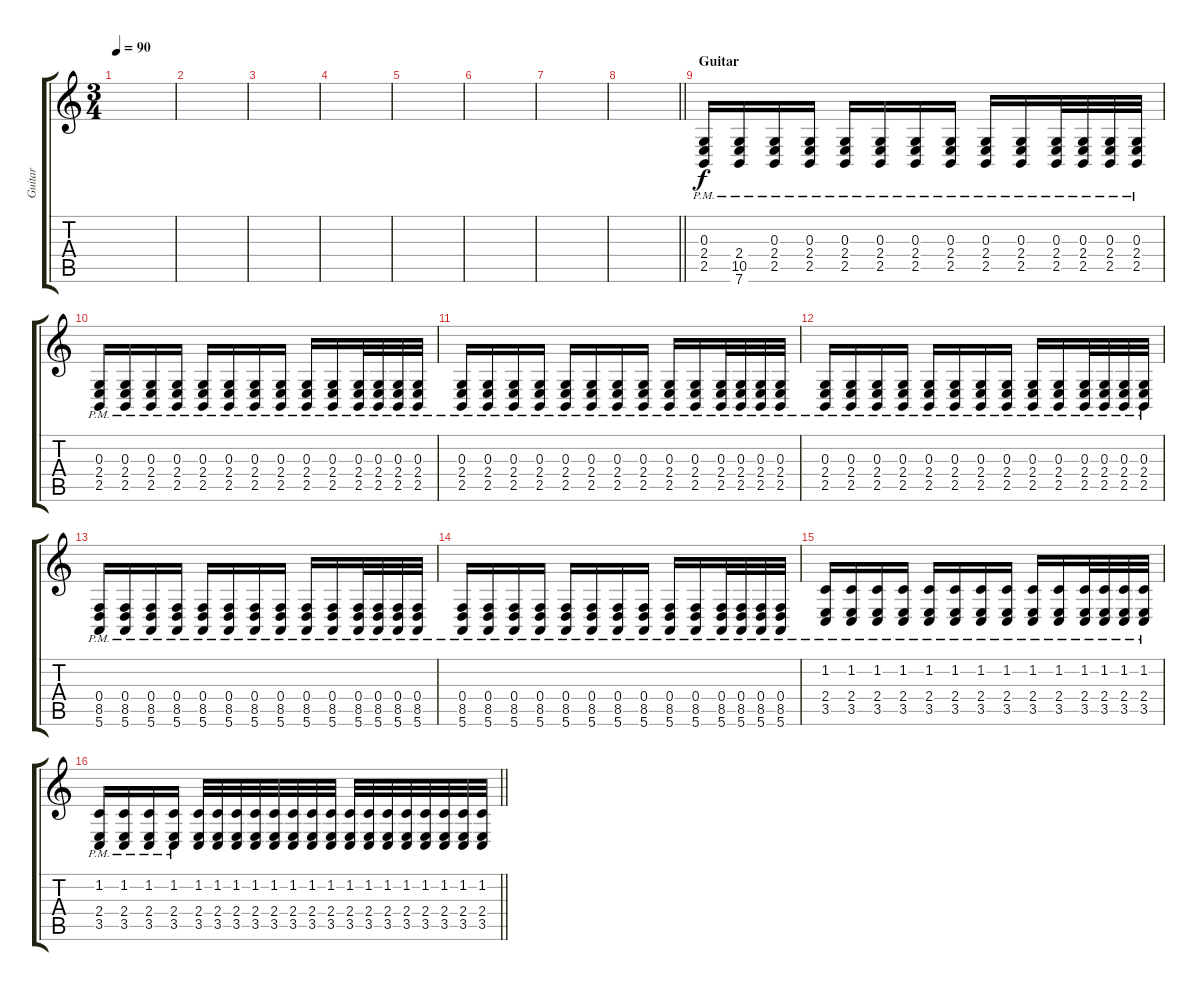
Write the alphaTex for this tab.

\track ("Guitar" "Guitar") {instrument stringensemble1}
\staff {score tabs}
\tuning (E4 B3 G3 D3 A2 E2) {hide}
\ts (3 4)
\tempo 90
\clef g2
\ks c
|
|
|
|
|
|
|
\barLineRight lightlight
|
\section ("" "Guitar")
(0.3{pm} 2.4{pm} 2.5{pm}).16{volume 16 instrument overdrivenguitar} (2.4{pm} 10.5{pm} 7.6{pm}).16 (0.3{pm} 2.4{pm} 2.5{pm}).16 (0.3{pm} 2.4{pm} 2.5{pm}).16 (0.3{pm} 2.4{pm} 2.5{pm}).16 (0.3{pm} 2.4{pm} 2.5{pm}).16 (0.3{pm} 2.4{pm} 2.5{pm}).16 (0.3{pm} 2.4{pm} 2.5{pm}).16 (0.3{pm} 2.4{pm} 2.5{pm}).16 (0.3{pm} 2.4{pm} 2.5{pm}).16 (0.3{pm} 2.4{pm} 2.5{pm}).32 (0.3{pm} 2.4{pm} 2.5{pm}).32 (0.3{pm} 2.4{pm} 2.5{pm}).32 (0.3{pm} 2.4{pm} 2.5{pm}).32 |
(0.3{pm} 2.4{pm} 2.5{pm}).16 (0.3{pm} 2.4{pm} 2.5{pm}).16 (0.3{pm} 2.4{pm} 2.5{pm}).16 (0.3{pm} 2.4{pm} 2.5{pm}).16 (0.3{pm} 2.4{pm} 2.5{pm}).16 (0.3{pm} 2.4{pm} 2.5{pm}).16 (0.3{pm} 2.4{pm} 2.5{pm}).16 (0.3{pm} 2.4{pm} 2.5{pm}).16 (0.3{pm} 2.4{pm} 2.5{pm}).16 (0.3{pm} 2.4{pm} 2.5{pm}).16 (0.3{pm} 2.4{pm} 2.5{pm}).32 (0.3{pm} 2.4{pm} 2.5{pm}).32 (0.3{pm} 2.4{pm} 2.5{pm}).32 (0.3{pm} 2.4{pm} 2.5{pm}).32 |
(0.3{pm} 2.4{pm} 2.5{pm}).16 (0.3{pm} 2.4{pm} 2.5{pm}).16 (0.3{pm} 2.4{pm} 2.5{pm}).16 (0.3{pm} 2.4{pm} 2.5{pm}).16 (0.3{pm} 2.4{pm} 2.5{pm}).16 (0.3{pm} 2.4{pm} 2.5{pm}).16 (0.3{pm} 2.4{pm} 2.5{pm}).16 (0.3{pm} 2.4{pm} 2.5{pm}).16 (0.3{pm} 2.4{pm} 2.5{pm}).16 (0.3{pm} 2.4{pm} 2.5{pm}).16 (0.3{pm} 2.4{pm} 2.5{pm}).32 (0.3{pm} 2.4{pm} 2.5{pm}).32 (0.3{pm} 2.4{pm} 2.5{pm}).32 (0.3{pm} 2.4{pm} 2.5{pm}).32 |
(0.3{pm} 2.4{pm} 2.5{pm}).16 (0.3{pm} 2.4{pm} 2.5{pm}).16 (0.3{pm} 2.4{pm} 2.5{pm}).16 (0.3{pm} 2.4{pm} 2.5{pm}).16 (0.3{pm} 2.4{pm} 2.5{pm}).16 (0.3{pm} 2.4{pm} 2.5{pm}).16 (0.3{pm} 2.4{pm} 2.5{pm}).16 (0.3{pm} 2.4{pm} 2.5{pm}).16 (0.3{pm} 2.4{pm} 2.5{pm}).16 (0.3{pm} 2.4{pm} 2.5{pm}).16 (0.3{pm} 2.4{pm} 2.5{pm}).32 (0.3{pm} 2.4{pm} 2.5{pm}).32 (0.3{pm} 2.4{pm} 2.5{pm}).32 (0.3{pm} 2.4{pm} 2.5{pm}).32 |
(0.4{pm} 8.5{pm} 5.6{pm}).16 (0.4{pm} 8.5{pm} 5.6{pm}).16 (0.4{pm} 8.5{pm} 5.6{pm}).16 (0.4{pm} 8.5{pm} 5.6{pm}).16 (0.4{pm} 8.5{pm} 5.6{pm}).16 (0.4{pm} 8.5{pm} 5.6{pm}).16 (0.4{pm} 8.5{pm} 5.6{pm}).16 (0.4{pm} 8.5{pm} 5.6{pm}).16 (0.4{pm} 8.5{pm} 5.6{pm}).16 (0.4{pm} 8.5{pm} 5.6{pm}).16 (0.4{pm} 8.5{pm} 5.6{pm}).32 (0.4{pm} 8.5{pm} 5.6{pm}).32 (0.4{pm} 8.5{pm} 5.6{pm}).32 (0.4{pm} 8.5{pm} 5.6{pm}).32 |
(0.4{pm} 8.5{pm} 5.6{pm}).16 (0.4{pm} 8.5{pm} 5.6{pm}).16 (0.4{pm} 8.5{pm} 5.6{pm}).16 (0.4{pm} 8.5{pm} 5.6{pm}).16 (0.4{pm} 8.5{pm} 5.6{pm}).16 (0.4{pm} 8.5{pm} 5.6{pm}).16 (0.4{pm} 8.5{pm} 5.6{pm}).16 (0.4{pm} 8.5{pm} 5.6{pm}).16 (0.4{pm} 8.5{pm} 5.6{pm}).16 (0.4{pm} 8.5{pm} 5.6{pm}).16 (0.4{pm} 8.5{pm} 5.6{pm}).32 (0.4{pm} 8.5{pm} 5.6{pm}).32 (0.4{pm} 8.5{pm} 5.6{pm}).32 (0.4{pm} 8.5{pm} 5.6{pm}).32 |
(1.2{pm} 2.4{pm} 3.5{pm}).16 (1.2{pm} 2.4{pm} 3.5{pm}).16 (1.2{pm} 2.4{pm} 3.5{pm}).16 (1.2{pm} 2.4{pm} 3.5{pm}).16 (1.2{pm} 2.4{pm} 3.5{pm}).16 (1.2{pm} 2.4{pm} 3.5{pm}).16 (1.2{pm} 2.4{pm} 3.5{pm}).16 (1.2{pm} 2.4{pm} 3.5{pm}).16 (1.2{pm} 2.4{pm} 3.5{pm}).16 (1.2{pm} 2.4{pm} 3.5{pm}).16 (1.2{pm} 2.4{pm} 3.5{pm}).32 (1.2{pm} 2.4{pm} 3.5{pm}).32 (1.2{pm} 2.4{pm} 3.5{pm}).32 (1.2{pm} 2.4{pm} 3.5{pm}).32 |
\barLineRight lightlight
(1.2{pm} 2.4{pm} 3.5{pm}).16 (1.2{pm} 2.4{pm} 3.5{pm}).16 (1.2{pm} 2.4{pm} 3.5{pm}).16 (1.2{pm} 2.4{pm} 3.5{pm}).16 (1.2 2.4 3.5).32 (1.2 2.4 3.5).32 (1.2 2.4 3.5).32 (1.2 2.4 3.5).32 (1.2 2.4 3.5).32 (1.2 2.4 3.5).32 (1.2 2.4 3.5).32 (1.2 2.4 3.5).32 (1.2 2.4 3.5).32 (1.2 2.4 3.5).32 (1.2 2.4 3.5).32 (1.2 2.4 3.5).32 (1.2 2.4 3.5).32 (1.2 2.4 3.5).32 (1.2 2.4 3.5).32 (1.2 2.4 3.5).32
